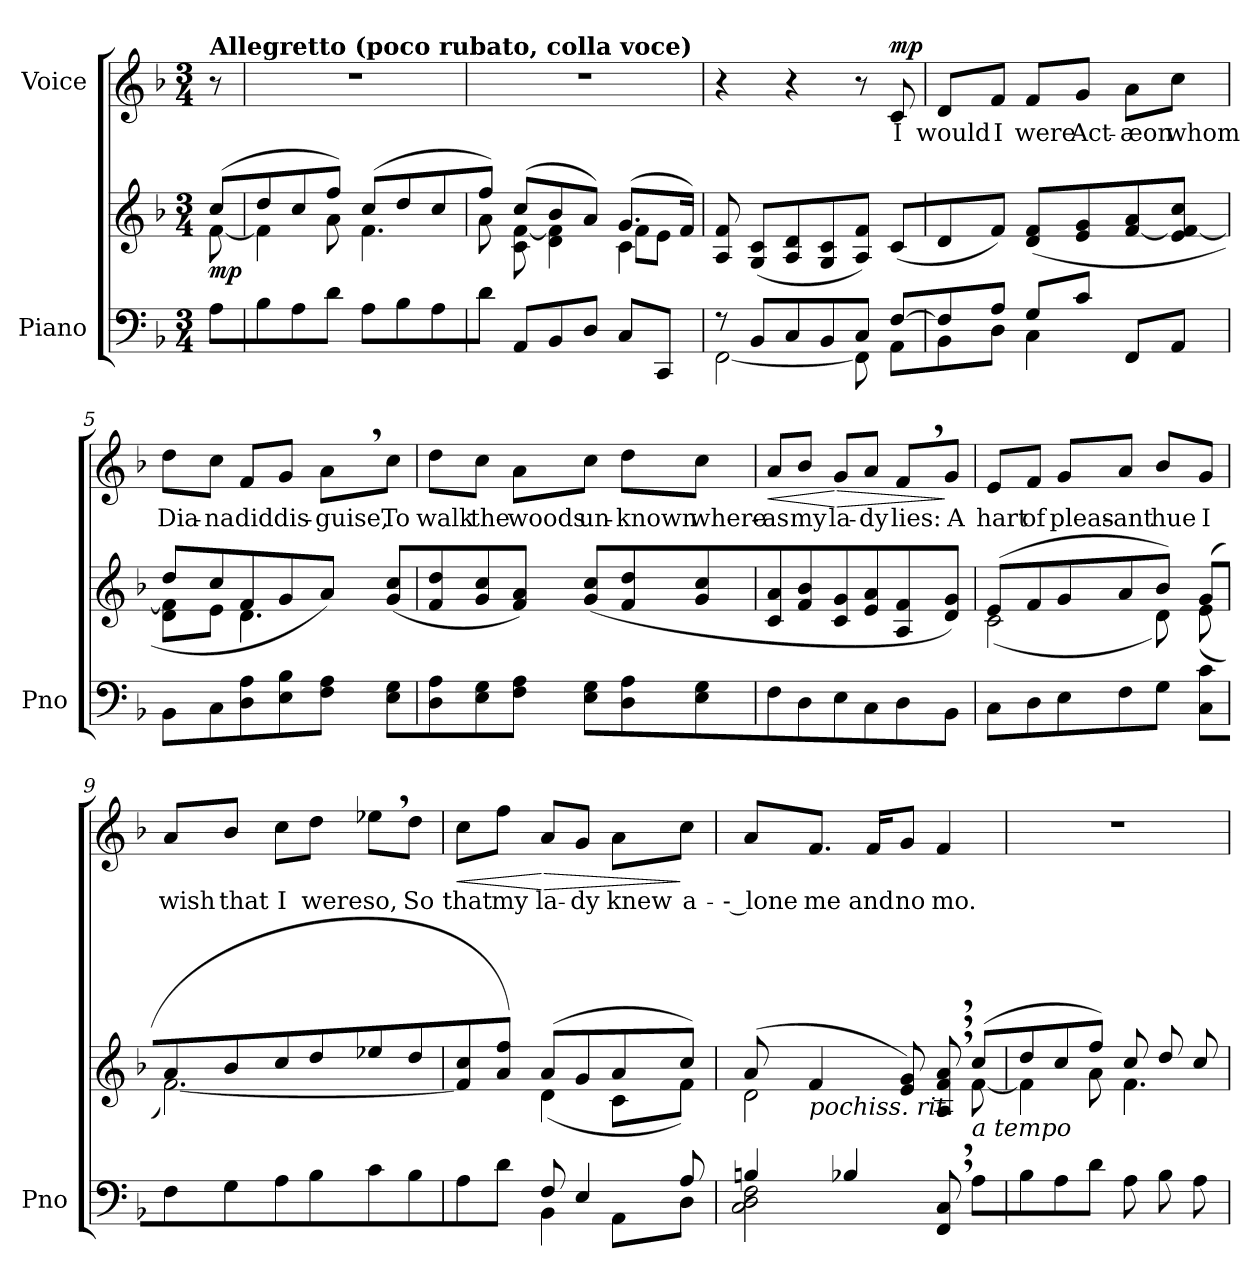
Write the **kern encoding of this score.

**kern	**kern	**dynam	**kern	**text	**dynam
*part2	*part2	*part2	*part1	*part1	*part1
*staff3	*staff2	*staff2/3	*staff1	*staff1	*staff1
*I"Piano	*	*	*I"Voice	*	*
*I'Pno	*	*	*	*	*
*clefF4	*clefG2	*	*clefG2	*	*
*k[b-]	*k[b-]	*	*k[b-]	*	*
*M3/4	*M3/4	*	*M3/4	*	*
=	=	=	=	=	=
*	*^	*	*	*	*
!	!	!	!	!LO:TX:a:B:t=Allegretto  (poco rubato, colla voce)	!	!
!	!	!	!LO:DY:b	!	!	!
8A\L	(>8cc/L	[8f\	mp	8r	.	.
=1	=1	=1	=1	=1	=1	=1
8B-\	8dd/	4f\]	.	2.r	.	.
8A\	8cc/	.	.	.	.	.
8d\J	8ff/J)	8a\	.	.	.	.
8A\L	(>8cc/L	4.f\	.	.	.	.
8B-\	8dd/	.	.	.	.	.
8A\	8cc/	.	.	.	.	.
=2	=2	=2	=2	=2	=2	=2
*	*	*^	*	*	*	*
8d\J	8ff/J)	8a\	2ryy	.	2.r	.	.
8AA/L	(>8cc/L	8c\ [8f\	.	.	.	.	.
8BB-/	8b-/	4d\ 4f\]	.	.	.	.	.
8D/J	8a/J)	.	.	.	.	.	.
8C/L	(>8.g/L	4c\	8f\L	.	.	.	.
8CC/J	.	.	8e\J	.	.	.	.
.	16f/Jk)	.	.	.	.	.	.
*	*v	*v	*v	*	*	*	*
=3	=3	=3	=3	=3	=3
*^	*	*	*	*	*
8r	[2FF\	8A/ 8f/	.	4r	.	.
8BB-/L	.	(>8G/ 8c/L	.	.	.	.
8C/	.	8A/ 8d/	.	4r	.	.
8BB-/	.	8G/ 8c/	.	.	.	.
8C/J	8FF\]	8A/ 8f/J)	.	8r	.	.
!	!	!	!	!	!LO:LY:b	!LO:DY:a
[8F/L	8AA\L	(>8c/L	.	8c/	I	mp
=4	=4	=4	=4	=4	=4	=4
!	!	!	!	!	!LO:LY:b	!
8F/]	8BB-\	8d/	.	8d/L	would	.
!	!	!	!	!	!LO:LY:b	!
8A/J	8D\J	8f/J)	.	8f/J	I	.
!	!	!	!	!	!LO:LY:b	!
8G/L	4C\	(>8d/ 8f/L	.	8f/L	were	.
!	!	!	!	!	!LO:LY:b	!
8c/J	.	8e/ 8g/	.	8g/J	Act-	.
!	!	!	!	!	!LO:LY:b	!
8FF/L	4ryy	[8f/ 8a/	.	8a\L	-æon	.
!	!	!	!	!	!LO:LY:b	!
8AA/J	.	8e/ 8f/_ 8cc/J	.	8cc\J	whom	.
*v	*v	*	*	*	*	*
!!LO:LB:g=z
=5	=5	=5	=5	=5	=5
*	*^	*	*	*	*
!	!	!	!	!	!LO:LY:b	!
8BB-\L	8dd/L	8d\ 8f\]L	.	8dd\L	Dia-	.
!	!	!	!	!	!LO:LY:b	!
8C\	8cc/	8e\J	.	8cc\J	-na	.
*	*	*	*	*MM91	*	*
!	!	!	!	!	!LO:LY:b	!
8D\ 8A\	8f/	4.d\	.	8f/L	did	.
!	!	!	!	!	!LO:LY:b	!
8E\ 8B-\	8g/	.	.	8g/J	dis-	.
*	*	*	*	*MM86	*	*
!	!	!	!	!	!LO:LY:b	!
8F\ 8A\J	8a/J)	.	.	8a,\L	-guise,	.
*	*	*	*	*MM92	*	*
!	!	!	!	!	!LO:LY:b	!
8E\ 8G\L	(>8g/ 8cc/L	8ryy	.	8cc\J	To	.
=6	=6	=6	=6	=6	=6	=6
!	!	!	!	!	!LO:LY:b	!
*	*v	*v	*	*	*	*
8D\ 8A\	8f/ 8dd/	.	8dd\L	walk	.
!	!	!	!	!LO:LY:b	!
8E\ 8G\	8g/ 8cc/	.	8cc\J	the	.
!	!	!	!	!LO:LY:b	!
8F\ 8A\J	8f/ 8a/J)	.	8a\L	woods	.
!	!	!	!	!LO:LY:b	!
8E\ 8G\L	(>8g/ 8cc/L	.	8cc\J	un-	.
!	!	!	!	!LO:LY:b	!
8D\ 8A\	8f/ 8dd/	.	8dd\L	-known	.
!	!	!	!	!LO:LY:b	!
8E\ 8G\	8g/ 8cc/	.	8cc\J	where-	.
=7	=7	=7	=7	=7	=7
!	!	!	!	!LO:LY:b	!LO:HP:b
8F\	8c/ 8a/	.	8a/L	-as	<
!	!	!	!	!LO:LY:b	!
8D\	8f/ 8b-/	.	8b-/J	my	.
*	*	*	*MM91	*	*
!	!	!	!	!LO:LY:b	!LO:HP:n=1:b
8E\	8c/ 8g/	.	8g/L	la-	[ >
!	!	!	!	!LO:LY:b	!
8C\	8e/ 8a/	.	8a/J	-dy	.
*	*	*	*MM86	*	*
!	!	!	!	!LO:LY:b	!
8D\	8A/ 8f/	.	8f,/L	lies:	.
*	*	*	*MM92	*	*
!	!	!	!	!LO:LY:b	!
8BB-\J	8d/ 8g/J)	.	8g/J	A	]
!!LO:LB:g=z
=8	=8	=8	=8	=8	=8
*	*^	*	*	*	*
!	!	!	!	!	!LO:LY:b	!
8C\L	(>8e/L	(<2c\	.	8e/L	hart	.
!	!	!	!	!	!LO:LY:b	!
8D\	8f/	.	.	8f/J	of	.
!	!	!	!	!	!LO:LY:b	!
8E\	8g/	.	.	8g/L	pleas-	.
!	!	!	!	!	!LO:LY:b	!
8F\	8a/	.	.	8a/J	-ant	.
!	!	!	!	!	!LO:LY:b	!
8G\J	8b-/J)	8d\)	.	8b-/L	hue	.
!	!	!	!	!	!LO:LY:b	!
8C\ 8c\L	(>8g/L	(<8e\	.	8g/J	I	.
=9	=9	=9	=9	=9	=9	=9
!	!	!	!	!	!LO:LY:b	!
8F\	8a/	[2.f\)	.	8a/L	wish	.
!	!	!	!	!	!LO:LY:b	!
8G\	8b-/	.	.	8b-/J	that	.
*	*	*	*	*MM91	*	*
!	!	!	!	!	!LO:LY:b	!
8A\	8cc/	.	.	8cc\L	I	.
!	!	!	!	!	!LO:LY:b	!
8B-\	8dd/	.	.	8dd\J	were	.
*	*	*	*	*MM86	*	*
!	!	!	!	!	!LO:LY:b	!
8c\	8ee-X/	.	.	8ee-X,\L	so,	.
*	*	*	*	*MM92	*	*
!	!	!	!	!	!LO:LY:b	!
8B-\	8dd/	.	.	8dd\J	So	.
=10	=10	=10	=10	=10	=10	=10
*^	*	*	*	*	*	*
!	!	!	!	!	!	!LO:LY:b	!LO:HP:b
8A\	4ryy	8f/] 8cc/	4ryy	.	8cc\L	that	<
!	!	!	!	!	!	!LO:LY:b	!
8d\J	.	8a/ 8ff/J)	.	.	8ff\J	my	.
!	!	!	!	!	!	!LO:LY:b	!LO:HP:n=1:b
8F/	4BB-\	(>8a/L	(<4d\	.	8a/L	la-	[ >
!	!	!	!	!	!	!LO:LY:b	!
4E/	.	8g/	.	.	8g/J	-dy	.
!	!	!	!	!	!	!LO:LY:b	!
.	8AA\L	8a/	8c\L	.	8a\L	knew	.
!	!	!	!	!	!	!LO:LY:b	!
8A/	8D\J	8cc/J)	8f\J)	.	8cc\J	a-	]
!!LO:PB:g=z
=11	=11	=11	=11	=11	=11	=11	=11
*	*	*	*	*	*MM88	*	*
!	!	!	!	!	!	!LO:LY:b	!
*	*	*	*	*	*^	*	*
4Bn/	2C\ 2D\ 2F\	(>8a/	2d\	.	8a/L	2ryy	-- lone	.
!	!	!LO:TX:b:i:t=pochiss. rit.	!	!	!	!	!	!
!	!	!	!	!	!	!	!LO:LY:b	!
.	.	4f/	.	.	8.f/J	.	me	.
4B-X/	.	.	.	.	.	.	.	.
!	!	!	!	!	!	!	!LO:LY:b	!
.	.	.	.	.	16f/KL	.	and	.
!	!	!	!	!	!	!	!LO:LY:b	!
.	.	8e/ 8g/)	.	.	8g/J	.	no	.
!	!	!	!	!	!	!	!LO:LY:b	!
8FF/, 8C/,	4ryy	8A/, 8f/, 8a/,	8ryy	.	4f/	8ryy	mo.	.
*	*	*	*	*	*MM92	*	*	*
!	!	!LO:TX:b:i:t=a tempo	!	!	!	!	!	!
8A\L	.	(>8cc/L	[8f\	.	.	8ryy	.	.
*v	*v	*	*	*	*v	*v	*	*
=12	=12	=12	=12	=12	=12	=12
8B-\	8dd/	4f\]	.	2.r	.	.
8A\	8cc/	.	.	.	.	.
8d\J	8ff/J)	8a\	.	.	.	.
8A\L	8cc/L	4.f\	.	.	.	.
8B-\	8dd/	.	.	.	.	.
8A\	8cc/	.	.	.	.	.
*	*v	*v	*	*	*	*
=	=	=	=	=	=
*-	*-	*-	*-	*-	*-
